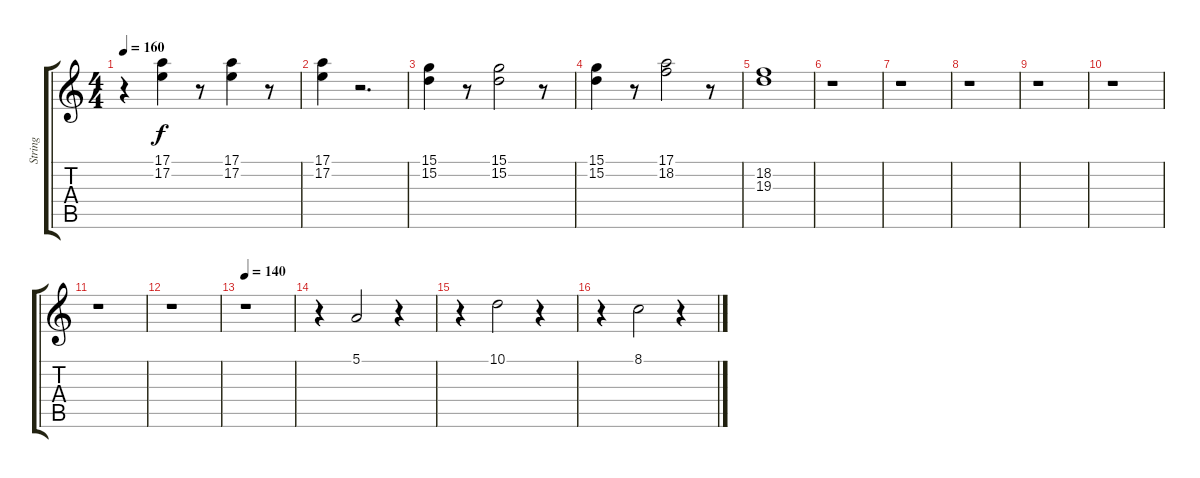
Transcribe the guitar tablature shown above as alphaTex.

\track ("String" "String") {instrument tremolostrings}
\staff {score tabs}
\tuning (E4 B3 G3 D3 A2 E2) {hide}
\ts (4 4)
\tempo 160
\clef g2
\ks c
r.4{dy f} (17.1 17.2).4 r.8 (17.1 17.2).4 r.8 |
(17.1 17.2).4 r.2{d} |
(15.1 15.2).4 r.8 (15.1 15.2).2 r.8 |
(15.1 15.2).4 r.8 (17.1 18.2).2 r.8 |
(18.2 19.3).1 |
r.1 |
r.1 |
r.1 |
r.1 |
r.1 |
r.1 |
r.1 |
\tempo 140
r.1 |
r.4 5.1.2 r.4 |
r.4 10.1.2 r.4 |
r.4 8.1.2 r.4
